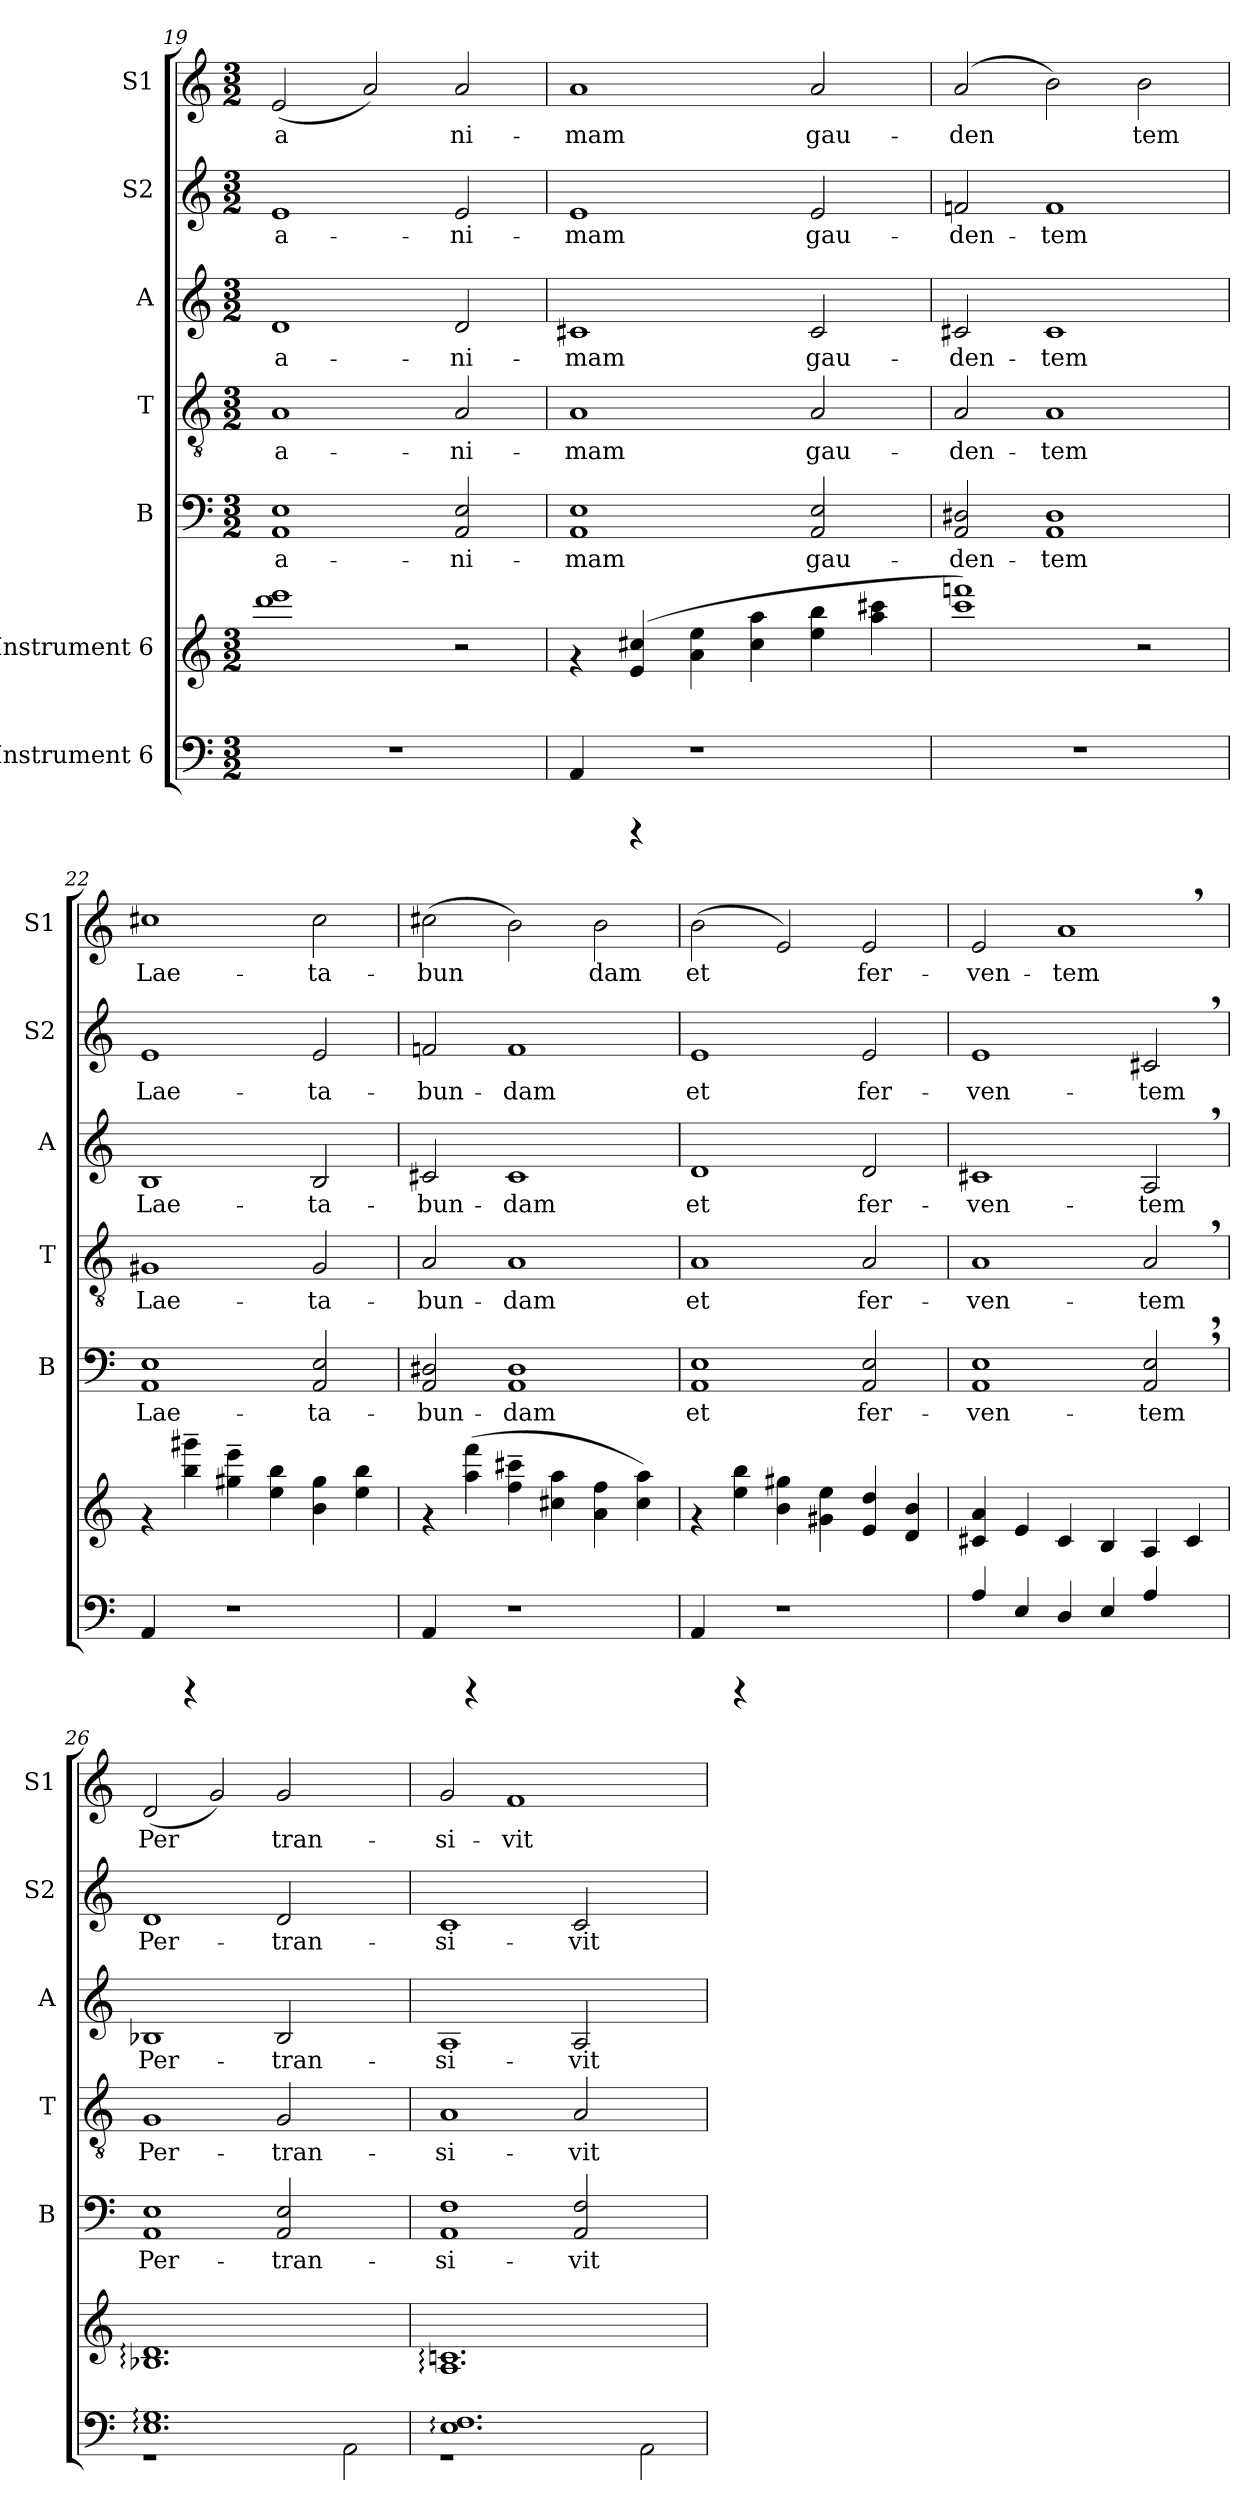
**kern	**text	**kern	**kern	**text	**kern	**text	**kern	**text	**kern	**text	**kern	**text
*part7	*part7	*part6	*part5	*part5	*part4	*part4	*part3	*part3	*part2	*part2	*part1	*part1
*staff7	*staff7	*staff6	*staff5	*staff5	*staff4	*staff4	*staff3	*staff3	*staff2	*staff2	*staff1	*staff1
*I"Instrument 6	*	*I"Instrument 6	*I"B	*	*I"T	*	*I"A	*	*I"S2	*	*I"S1	*
*	*	*	*I'B	*	*I'T	*	*I'A	*	*I'S2	*	*I'S1	*
*clefF4	*	*clefG2	*clefF4	*	*clefGv2	*	*clefG2	*	*clefG2	*	*clefG2	*
*k[]	*	*k[]	*k[]	*	*k[]	*	*k[]	*	*k[]	*	*k[]	*
*C:	*	*C:	*C:	*	*C:	*	*C:	*	*C:	*	*C:	*
*M3/2	*	*M3/2	*M3/2	*	*M3/2	*	*M3/2	*	*M3/2	*	*M3/2	*
=19	=19	=19	=19	=19	=19	=19	=19	=19	=19	=19	=19	=19
!	!	!	!	!LO:LY:b:cj	!	!LO:LY:b:cj	!	!LO:LY:b:cj	!	!LO:LY:b:cj	!	!LO:LY:b:cj
1.r	.	1ddd 1eee	1E 1AA	a-	1A	a-	1d	a-	1e	a-	(<2e/	a-
!	!	!	!	!	!	!	!	!	!	!	!	!LO:LY:b:cj
.	.	.	.	.	.	.	.	.	.	.	2a/)	--
!	!	!	!	!LO:LY:b:cj	!	!LO:LY:b:cj	!	!LO:LY:b:cj	!	!LO:LY:b:cj	!	!LO:LY:b:cj
.	.	2r	2E/ 2AA/	-ni-	2A/	-ni-	2d/	-ni-	2e/	-ni-	2a/	-ni-
=20	=20	=20	=20	=20	=20	=20	=20	=20	=20	=20	=20	=20
!	!LO:LY:b	!	!	!LO:LY:b:cj	!	!LO:LY:b:cj	!	!LO:LY:b:cj	!	!LO:LY:b:cj	!	!LO:LY:b:cj
4AA/	.	4rf	1E 1AA	-mam	1A	-mam	1c#X	-mam	1e	-mam	1a	-mam
4rCCC	.	(>4e/ 4cc#X/	.	.	.	.	.	.	.	.	.	.
1r	.	4a\ 4ee\	.	.	.	.	.	.	.	.	.	.
.	.	4aa\ 4cc#\	.	.	.	.	.	.	.	.	.	.
!	!	!	!	!LO:LY:b:cj	!	!LO:LY:b:cj	!	!LO:LY:b:cj	!	!LO:LY:b:cj	!	!LO:LY:b:cj
.	.	4bb\ 4ee\	2E/ 2AA/	gau-	2A/	gau-	2c#/	gau-	2e/	gau-	2a/	gau-
.	.	4aa\ 4ccc#X\	.	.	.	.	.	.	.	.	.	.
=21	=21	=21	=21	=21	=21	=21	=21	=21	=21	=21	=21	=21
!	!	!	!	!LO:LY:b:cj	!	!LO:LY:b:cj	!	!LO:LY:b:cj	!	!LO:LY:b:cj	!	!LO:LY:b:cj
1.r	.	1ccc 1fffn)	2D#X/ 2AA/	-den-	2A/	-den-	2c#X/	-den-	2fn/	-den-	(>2a/	-den-
!	!	!	!	!LO:LY:b:cj	!	!LO:LY:b:cj	!	!LO:LY:b:cj	!	!LO:LY:b:cj	!	!LO:LY:b:cj
.	.	.	1D# 1AA	-tem	1A	-tem	1c#	-tem	1f	-tem	2b\)	--
!	!	!	!	!	!	!	!	!	!	!	!	!LO:LY:b:cj
.	.	2r	.	.	.	.	.	.	.	.	2b\	-tem
!!LO:PB:g=z
=22	=22	=22	=22	=22	=22	=22	=22	=22	=22	=22	=22	=22
!	!LO:LY:b	!	!	!LO:LY:b:cj	!	!LO:LY:b:cj	!	!LO:LY:b:cj	!	!LO:LY:b:cj	!	!LO:LY:b:cj
4AA/	.	4rf	1E 1AA	Lae-	1G#X	Lae-	1B	Lae-	1e	Lae-	1cc#X	Lae-
4rCCC	.	4bb\~> 4ggg#X\~>	.	.	.	.	.	.	.	.	.	.
1r	.	4gg#X\~> 4eee\~>	.	.	.	.	.	.	.	.	.	.
.	.	4bb\ 4ee\	.	.	.	.	.	.	.	.	.	.
!	!	!	!	!LO:LY:b:cj	!	!LO:LY:b:cj	!	!LO:LY:b:cj	!	!LO:LY:b:cj	!	!LO:LY:b:cj
.	.	4b\ 4gg#\	2E/ 2AA/	-ta-	2G#/	-ta-	2B/	-ta-	2e/	-ta-	2cc#\	-ta-
.	.	4ee\ 4bb\	.	.	.	.	.	.	.	.	.	.
=23	=23	=23	=23	=23	=23	=23	=23	=23	=23	=23	=23	=23
!	!LO:LY:b	!	!	!LO:LY:b:cj	!	!LO:LY:b:cj	!	!LO:LY:b:cj	!	!LO:LY:b:cj	!	!LO:LY:b:cj
4AA/	.	4rf	2D#X/ 2AA/	-bun-	2A/	-bun-	2c#X/	-bun-	2fn/	-bun-	(>2cc#X\	-bun-
4rCCC	.	(>4aa\ 4fff\	.	.	.	.	.	.	.	.	.	.
!	!	!	!	!LO:LY:b:cj	!	!LO:LY:b:cj	!	!LO:LY:b:cj	!	!LO:LY:b:cj	!	!LO:LY:b:cj
1r	.	4ff\~> 4ccc#X\~>	1AA 1D#	-dam	1A	-dam	1c#	-dam	1f	-dam	2b\)	--
.	.	4aa\ 4cc#X\	.	.	.	.	.	.	.	.	.	.
!	!	!	!	!	!	!	!	!	!	!	!	!LO:LY:b:cj
.	.	4ff\ 4a\	.	.	.	.	.	.	.	.	2b\	-dam
.	.	4cc#\ 4aa\)	.	.	.	.	.	.	.	.	.	.
=24	=24	=24	=24	=24	=24	=24	=24	=24	=24	=24	=24	=24
!	!LO:LY:b	!	!	!LO:LY:b:cj	!	!LO:LY:b:cj	!	!LO:LY:b:cj	!	!LO:LY:b:cj	!	!LO:LY:b:cj
4AA/	.	4rf	1E 1AA	et	1A	et	1d	et	1e	et	(>2b\	et
4rCCC	.	4ee\ 4bb\	.	.	.	.	.	.	.	.	.	.
!	!	!	!	!	!	!	!	!	!	!	!	!LO:LY:b:cj
1r	.	4b\ 4gg#X\	.	.	.	.	.	.	.	.	2e/)	.
.	.	4ee\ 4g#X\	.	.	.	.	.	.	.	.	.	.
!	!	!	!	!LO:LY:b:cj	!	!LO:LY:b:cj	!	!LO:LY:b:cj	!	!LO:LY:b:cj	!	!LO:LY:b:cj
.	.	4dd/ 4e/	2E/ 2AA/	fer-	2A/	fer-	2d/	fer-	2e/	fer-	2e/	fer-
.	.	4d/ 4b/	.	.	.	.	.	.	.	.	.	.
=25	=25	=25	=25	=25	=25	=25	=25	=25	=25	=25	=25	=25
!	!LO:LY:b	!	!	!LO:LY:b:cj	!	!LO:LY:b:cj	!	!LO:LY:b:cj	!	!LO:LY:b:cj	!	!LO:LY:b:cj
4A/	.	4c#X/ 4a/	1E 1AA	-ven-	1A	-ven-	1c#X	-ven-	1e	-ven-	2e/	-ven-
!	!LO:LY:b	!	!	!	!	!	!	!	!	!	!	!
4E/	.	4e/	.	.	.	.	.	.	.	.	.	.
!	!LO:LY:b	!	!	!	!	!	!	!	!	!	!	!LO:LY:b:cj
4D/	.	4c#/	.	.	.	.	.	.	.	.	1a,>	-tem
!	!LO:LY:b	!	!	!	!	!	!	!	!	!	!	!
4E/	.	4B/	.	.	.	.	.	.	.	.	.	.
!	!LO:LY:b	!	!	!LO:LY:b:cj	!	!LO:LY:b:cj	!	!LO:LY:b:cj	!	!LO:LY:b:cj	!	!
4A/	.	4A/	2E/,> 2AA/,>	-tem	2A,>/	-tem	2A,>/	-tem	2c#X,>/	-tem	.	.
4ryy	.	4c#/	.	.	.	.	.	.	.	.	.	.
!!LO:PB:g=z
=26	=26	=26	=26	=26	=26	=26	=26	=26	=26	=26	=26	=26
*^	*	*	*	*	*	*	*	*	*	*	*	*
!	!	!	!	!	!LO:LY:b:cj	!	!LO:LY:b:cj	!	!LO:LY:b:cj	!	!LO:LY:b:cj	!	!LO:LY:b:cj
1.E: 1.G:	1r	.	1.B-X: 1.d:	1E 1AA	Per-	1G	Per-	1B-X	Per-	1d	Per-	(<2d/	Per-
!	!	!	!	!	!	!	!	!	!	!	!	!	!LO:LY:b:cj
.	.	.	.	.	.	.	.	.	.	.	.	2g/)	--
!	!	!	!	!	!LO:LY:b:cj	!	!LO:LY:b:cj	!	!LO:LY:b:cj	!	!LO:LY:b:cj	!	!LO:LY:b:cj
.	1ryy	.	.	2E/ 2AA/	-tran-	2G/	-tran-	2B-/	-tran-	2d/	-tran-	2g/	-tran-
!	!	!LO:LY:b	!	!	!	!	!	!	!	!	!	!	!
2AA\	.	.	2ryy	2ryy	.	2ryy	.	2ryy	.	2ryy	.	2ryy	.
=27	=27	=27	=27	=27	=27	=27	=27	=27	=27	=27	=27	=27	=27
!	!	!	!	!	!LO:LY:b:cj	!	!LO:LY:b:cj	!	!LO:LY:b:cj	!	!LO:LY:b:cj	!	!LO:LY:b:cj
1.E: 1.F:	1r	.	1.A: 1.cn:	1F 1AA	-si-	1A	-si-	1A	-si-	1c	-si-	2g/	-si-
!	!	!	!	!	!	!	!	!	!	!	!	!	!LO:LY:b:cj
.	.	.	.	.	.	.	.	.	.	.	.	1f	-vit
!	!	!	!	!	!LO:LY:b:cj	!	!LO:LY:b:cj	!	!LO:LY:b:cj	!	!LO:LY:b:cj	!	!
.	1ryy	.	.	2F/ 2AA/	-vit	2A/	-vit	2A/	-vit	2c/	-vit	.	.
!	!	!LO:LY:b	!	!	!	!	!	!	!	!	!	!	!
2AA\	.	.	2ryy	2ryy	.	2ryy	.	2ryy	.	2ryy	.	2ryy	.
*v	*v	*	*	*	*	*	*	*	*	*	*	*	*
=	=	=	=	=	=	=	=	=	=	=	=	=
*-	*-	*-	*-	*-	*-	*-	*-	*-	*-	*-	*-	*-
